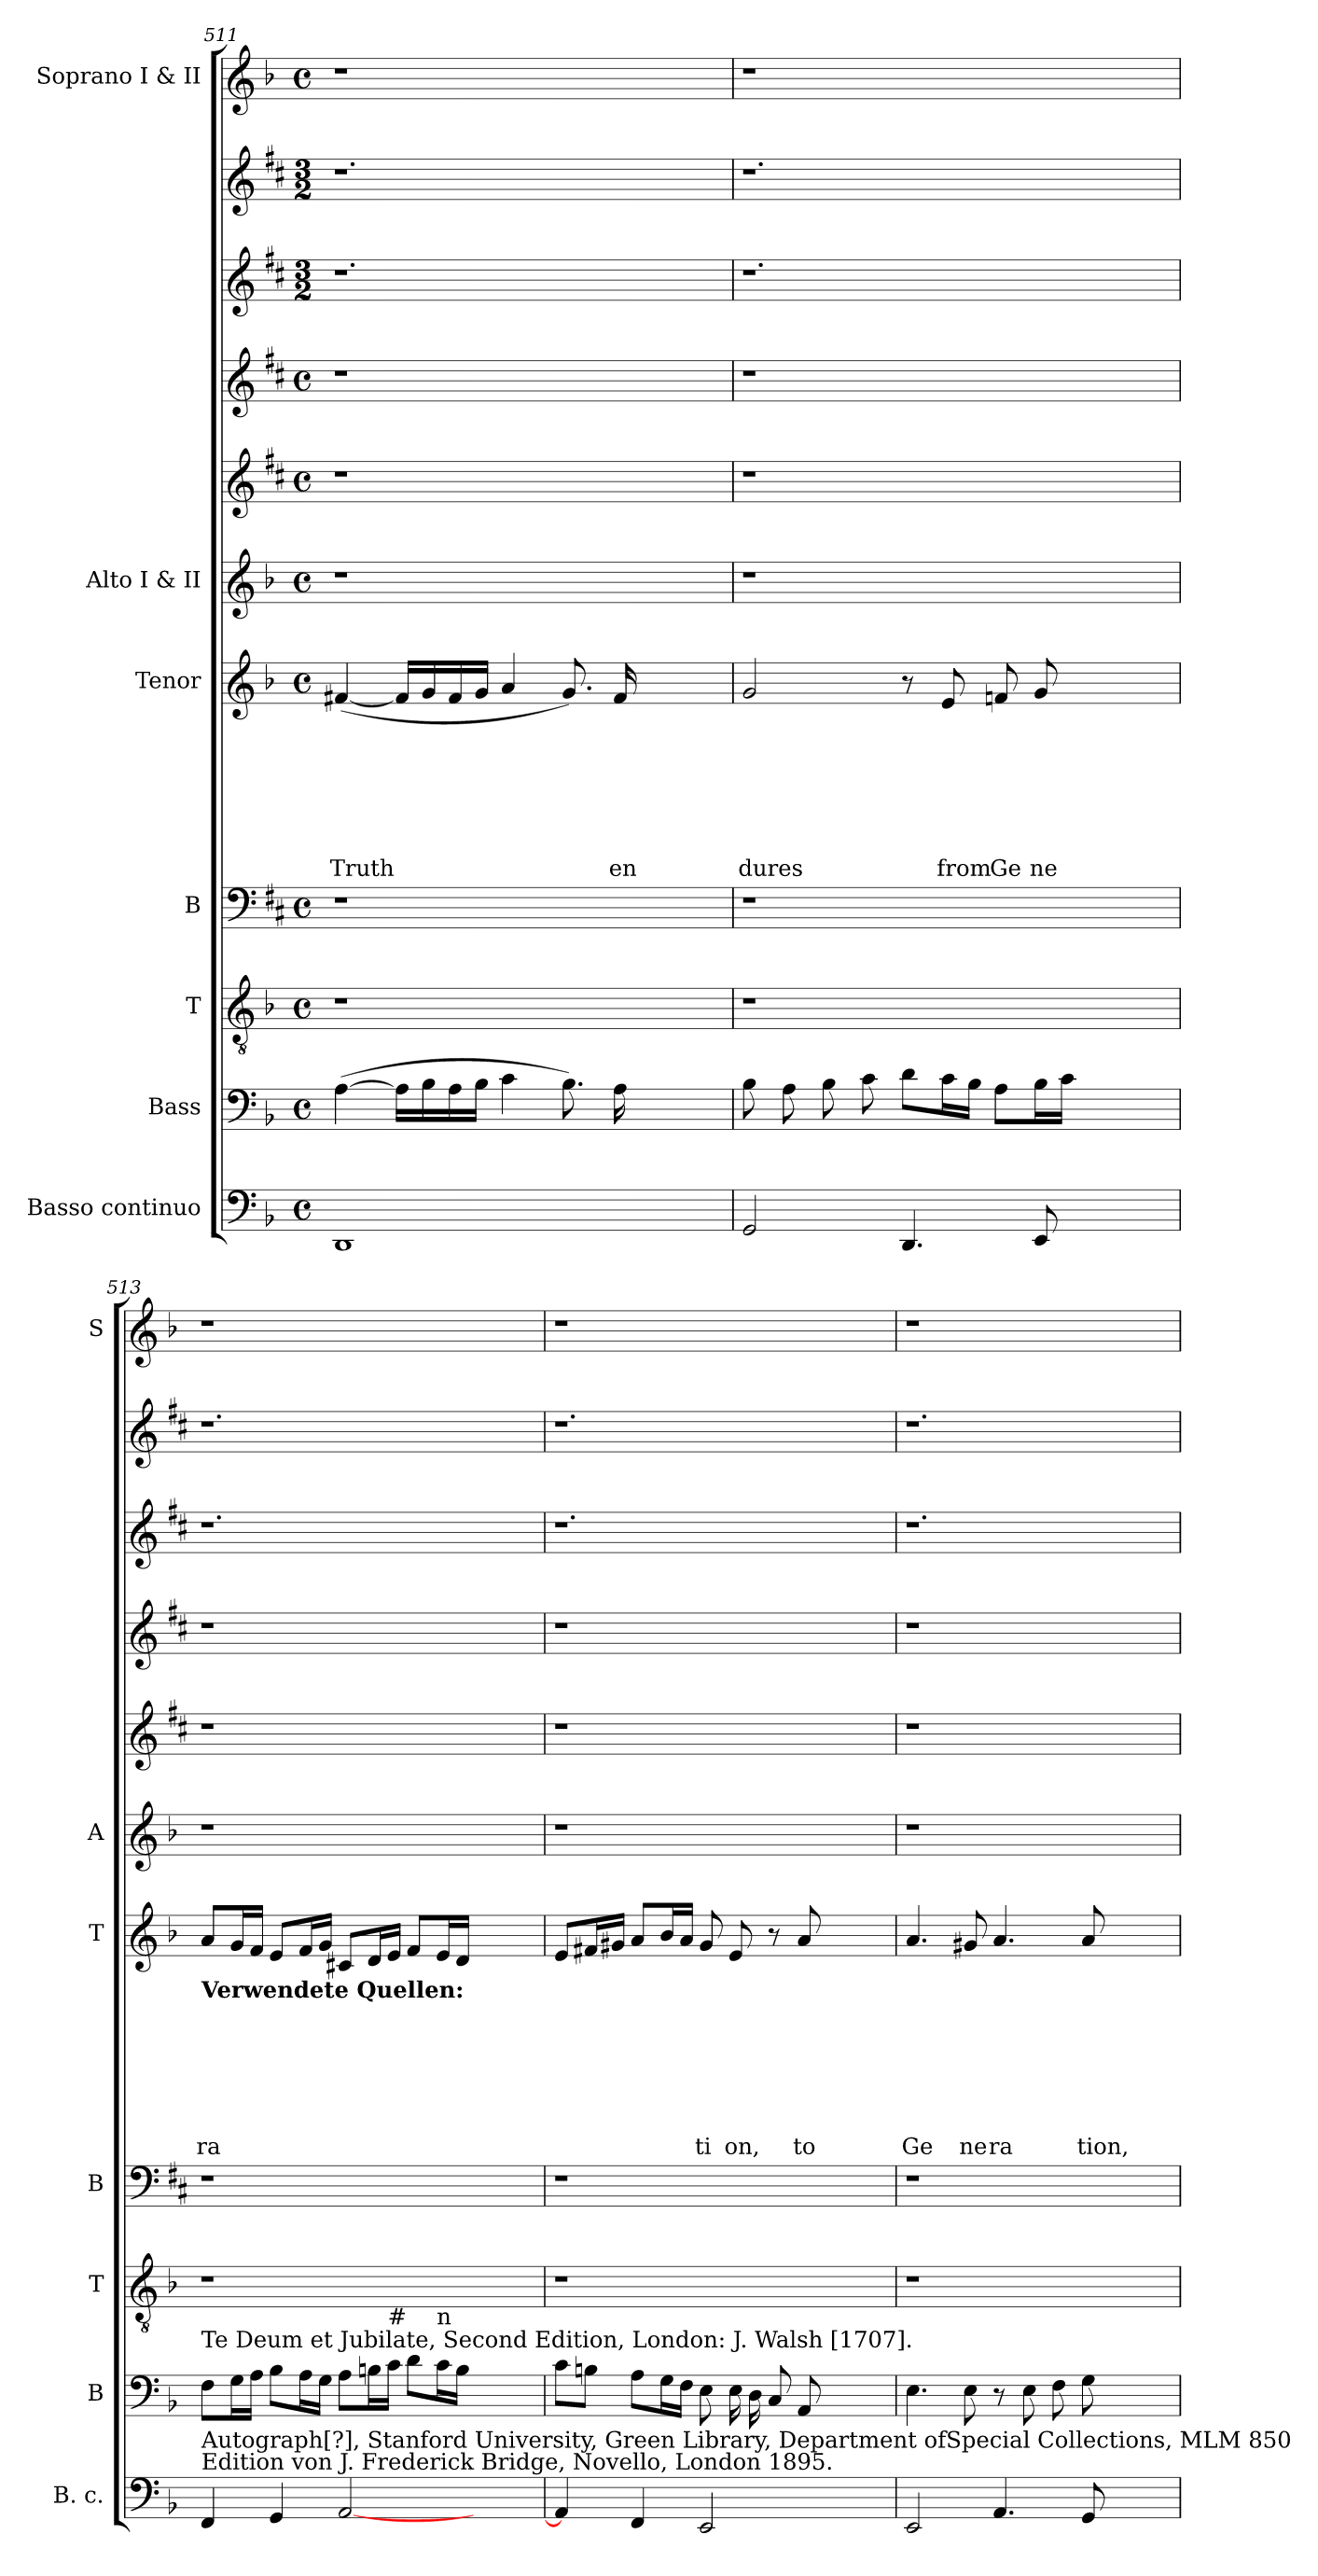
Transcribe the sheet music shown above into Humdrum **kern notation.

**kern	**kern	**kern	**kern	**kern	**text	**text	**text	**text	**text	**text	**text	**kern	**kern	**kern	**kern	**kern	**kern
*part11	*part10	*part9	*part8	*part7	*part7	*part7	*part7	*part7	*part7	*part7	*part7	*part6	*part5	*part4	*part3	*part2	*part1
*staff11	*staff10	*staff9	*staff8	*staff7	*staff7	*staff7	*staff7	*staff7	*staff7	*staff7	*staff7	*staff6	*staff5	*staff4	*staff3	*staff2	*staff1
*I"Basso continuo	*I"Bass	*I"T	*I"B	*I"Tenor	*	*	*	*	*	*	*	*I"Alto I & II	*	*	*	*	*I"Soprano I & II
*I'B. c.	*I'B	*I'T	*I'B	*I'T	*	*	*	*	*	*	*	*I'A	*	*	*	*	*I'S
*clefF4	*clefF4	*clefGv2	*clefF4	*clefG2	*	*	*	*	*	*	*	*clefG2	*clefG2	*clefG2	*clefG2	*clefG2	*clefG2
*ITrd7c12	*	*	*	*	*	*	*	*	*	*	*	*	*	*	*	*	*
*k[b-]	*k[b-]	*k[b-]	*k[f#c#]	*k[b-]	*	*	*	*	*	*	*	*k[b-]	*k[f#c#]	*k[f#c#]	*k[f#c#]	*k[f#c#]	*k[b-]
*F:	*F:	*F:	*D:	*F:	*	*	*	*	*	*	*	*F:	*D:	*D:	*D:	*D:	*F:
*M4/4	*M4/4	*M4/4	*M4/4	*M4/4	*	*	*	*	*	*	*	*M4/4	*M4/4	*M4/4	*M3/2	*M3/2	*M4/4
*met(c)	*met(c)	*met(c)	*met(c)	*met(c)	*	*	*	*	*	*	*	*met(c)	*met(c)	*met(c)	*	*	*met(c)
=511	=511	=511	=511	=511	=511	=511	=511	=511	=511	=511	=511	=511	=511	=511	=511	=511	=511
!	!	!	!	!	!	!	!	!	!	!	!LO:LY:b	!	!	!	!	!	!
1DDD	(>[>4A\	1r	1r	(<[<4f#X/	.	.	.	.	.	.	Truth	1r	1r	1r	1.r	1.r	1r
.	16A\LL]	.	.	16f#/LL]	.	.	.	.	.	.	.	.	.	.	.	.	.
.	16B-\	.	.	16g/	.	.	.	.	.	.	.	.	.	.	.	.	.
.	16A\	.	.	16f#/	.	.	.	.	.	.	.	.	.	.	.	.	.
.	16B-\JJ	.	.	16g/JJ	.	.	.	.	.	.	.	.	.	.	.	.	.
.	4c\	.	.	4a/	.	.	.	.	.	.	.	.	.	.	.	.	.
.	8.B-\)	.	.	8.g/)	.	.	.	.	.	.	.	.	.	.	.	.	.
!	!	!	!	!	!	!	!	!	!	!	!LO:LY:b	!	!	!	!	!	!
.	16A\	.	.	16f#/	.	.	.	.	.	.	en	.	.	.	.	.	.
2ryy	2ryy	2ryy	2ryy	2ryy	.	.	.	.	.	.	.	2ryy	2ryy	2ryy	.	.	2ryy
=512	=512	=512	=512	=512	=512	=512	=512	=512	=512	=512	=512	=512	=512	=512	=512	=512	=512
!	!	!	!	!	!	!	!	!	!	!	!LO:LY:b	!	!	!	!	!	!
2GGG/	8B-\	1r	1r	2g/	.	.	.	.	.	.	dures	1r	1r	1r	1.r	1.r	1r
.	8A\	.	.	.	.	.	.	.	.	.	.	.	.	.	.	.	.
.	8B-\	.	.	.	.	.	.	.	.	.	.	.	.	.	.	.	.
.	8c\	.	.	.	.	.	.	.	.	.	.	.	.	.	.	.	.
4.DDD/	8d\L	.	.	8r	.	.	.	.	.	.	.	.	.	.	.	.	.
!	!	!	!	!	!	!	!	!	!	!	!LO:LY:b	!	!	!	!	!	!
.	16c\L	.	.	8e/	.	.	.	.	.	.	from	.	.	.	.	.	.
.	16B-\JJ	.	.	.	.	.	.	.	.	.	.	.	.	.	.	.	.
!	!	!	!	!	!	!	!	!	!	!	!LO:LY:b	!	!	!	!	!	!
.	8A\L	.	.	8fn/	.	.	.	.	.	.	Ge	.	.	.	.	.	.
!	!	!	!	!	!	!	!	!	!	!	!LO:LY:b	!	!	!	!	!	!
8EEE/	16B-\L	.	.	8g/	.	.	.	.	.	.	ne	.	.	.	.	.	.
.	16c\JJ	.	.	.	.	.	.	.	.	.	.	.	.	.	.	.	.
2ryy	2ryy	2ryy	2ryy	2ryy	.	.	.	.	.	.	.	2ryy	2ryy	2ryy	.	.	2ryy
!!LO:LB:g=z
=513	=513	=513	=513	=513	=513	=513	=513	=513	=513	=513	=513	=513	=513	=513	=513	=513	=513
!	!	!	!	!LO:TX:b:B:t=Verwendete Quellen&colon;	!	!	!	!	!	!	!	!	!	!	!	!	!
!	!LO:TX:a:t=Te Deum et Jubilate, Second Edition, London&colon; J. Walsh [1707].	!	!	!	!	!	!	!	!	!	!	!	!	!	!	!	!
!	!LO:TX:b:t=Autograph[?], Stanford University, Green Library, Department ofSpecial Collections, MLM 850\nEdition von J. Frederick Bridge, Novello, London 1895.	!	!	!	!	!	!	!	!	!	!	!	!	!	!	!	!
!	!	!	!	!	!	!	!	!	!	!	!LO:LY:b	!	!	!	!	!	!
4FFF/	8F\L	1r	1r	8a/L	.	.	.	.	.	.	ra	1r	1r	1r	1.r	1.r	1r
.	16G\L	.	.	16g/L	.	.	.	.	.	.	.	.	.	.	.	.	.
.	16A\JJ	.	.	16f/JJ	.	.	.	.	.	.	.	.	.	.	.	.	.
4GGG/	8B-\L	.	.	8e/L	.	.	.	.	.	.	.	.	.	.	.	.	.
.	16A\L	.	.	16f/L	.	.	.	.	.	.	.	.	.	.	.	.	.
.	16G\JJ	.	.	16g/JJ	.	.	.	.	.	.	.	.	.	.	.	.	.
[<2AAA/	8A\L	.	.	8c#X/L	.	.	.	.	.	.	.	.	.	.	.	.	.
.	16Bn\L	.	.	16d/L	.	.	.	.	.	.	.	.	.	.	.	.	.
!	!LO:TX:a:t=#	!	!	!	!	!	!	!	!	!	!	!	!	!	!	!	!
.	16c\JJ	.	.	16e/JJ	.	.	.	.	.	.	.	.	.	.	.	.	.
.	8d\L	.	.	8f/L	.	.	.	.	.	.	.	.	.	.	.	.	.
!	!LO:TX:a:t=n	!	!	!	!	!	!	!	!	!	!	!	!	!	!	!	!
.	16c\L	.	.	16e/L	.	.	.	.	.	.	.	.	.	.	.	.	.
.	16B\JJ	.	.	16d/JJ	.	.	.	.	.	.	.	.	.	.	.	.	.
2ryy	2ryy	2ryy	2ryy	2ryy	.	.	.	.	.	.	.	2ryy	2ryy	2ryy	.	.	2ryy
=514	=514	=514	=514	=514	=514	=514	=514	=514	=514	=514	=514	=514	=514	=514	=514	=514	=514
4AAA/]	8c\L	1r	1r	8e/L	.	.	.	.	.	.	.	1r	1r	1r	1.r	1.r	1r
.	8Bn\J	.	.	16f#X/L	.	.	.	.	.	.	.	.	.	.	.	.	.
.	.	.	.	16g#X/JJ	.	.	.	.	.	.	.	.	.	.	.	.	.
4FFF/	8A\L	.	.	8a/L	.	.	.	.	.	.	.	.	.	.	.	.	.
.	16G\L	.	.	16b-/L	.	.	.	.	.	.	.	.	.	.	.	.	.
.	16F\JJ	.	.	16a/JJ	.	.	.	.	.	.	.	.	.	.	.	.	.
!	!	!	!	!	!	!	!	!	!	!	!LO:LY:b	!	!	!	!	!	!
2EEE/	8E\	.	.	8g#/	.	.	.	.	.	.	ti	.	.	.	.	.	.
!	!	!	!	!	!	!	!	!	!	!	!LO:LY:b	!	!	!	!	!	!
.	16E\	.	.	8e/	.	.	.	.	.	.	on,	.	.	.	.	.	.
.	16D\	.	.	.	.	.	.	.	.	.	.	.	.	.	.	.	.
.	8C/	.	.	8r	.	.	.	.	.	.	.	.	.	.	.	.	.
!	!	!	!	!	!	!	!	!	!	!	!LO:LY:b	!	!	!	!	!	!
.	8AA/	.	.	8a/	.	.	.	.	.	.	to	.	.	.	.	.	.
2ryy	2ryy	2ryy	2ryy	2ryy	.	.	.	.	.	.	.	2ryy	2ryy	2ryy	.	.	2ryy
=515	=515	=515	=515	=515	=515	=515	=515	=515	=515	=515	=515	=515	=515	=515	=515	=515	=515
!	!	!	!	!	!	!	!	!	!	!	!LO:LY:b	!	!	!	!	!	!
2EEE/	4.E\	1r	1r	4.a/	.	.	.	.	.	.	Ge	1r	1r	1r	1.r	1.r	1r
!	!	!	!	!	!	!	!	!	!	!	!LO:LY:b	!	!	!	!	!	!
.	8E\	.	.	8g#X/	.	.	.	.	.	.	ne	.	.	.	.	.	.
!	!	!	!	!	!	!	!	!	!	!	!LO:LY:b	!	!	!	!	!	!
4.AAA/	8r	.	.	4.a/	.	.	.	.	.	.	ra	.	.	.	.	.	.
.	8E\	.	.	.	.	.	.	.	.	.	.	.	.	.	.	.	.
.	8F\	.	.	.	.	.	.	.	.	.	.	.	.	.	.	.	.
!	!	!	!	!	!	!	!	!	!	!	!LO:LY:b	!	!	!	!	!	!
8GGG/	8G\	.	.	8a/	.	.	.	.	.	.	tion,	.	.	.	.	.	.
2ryy	2ryy	2ryy	2ryy	2ryy	.	.	.	.	.	.	.	2ryy	2ryy	2ryy	.	.	2ryy
=	=	=	=	=	=	=	=	=	=	=	=	=	=	=	=	=	=
*-	*-	*-	*-	*-	*-	*-	*-	*-	*-	*-	*-	*-	*-	*-	*-	*-	*-
